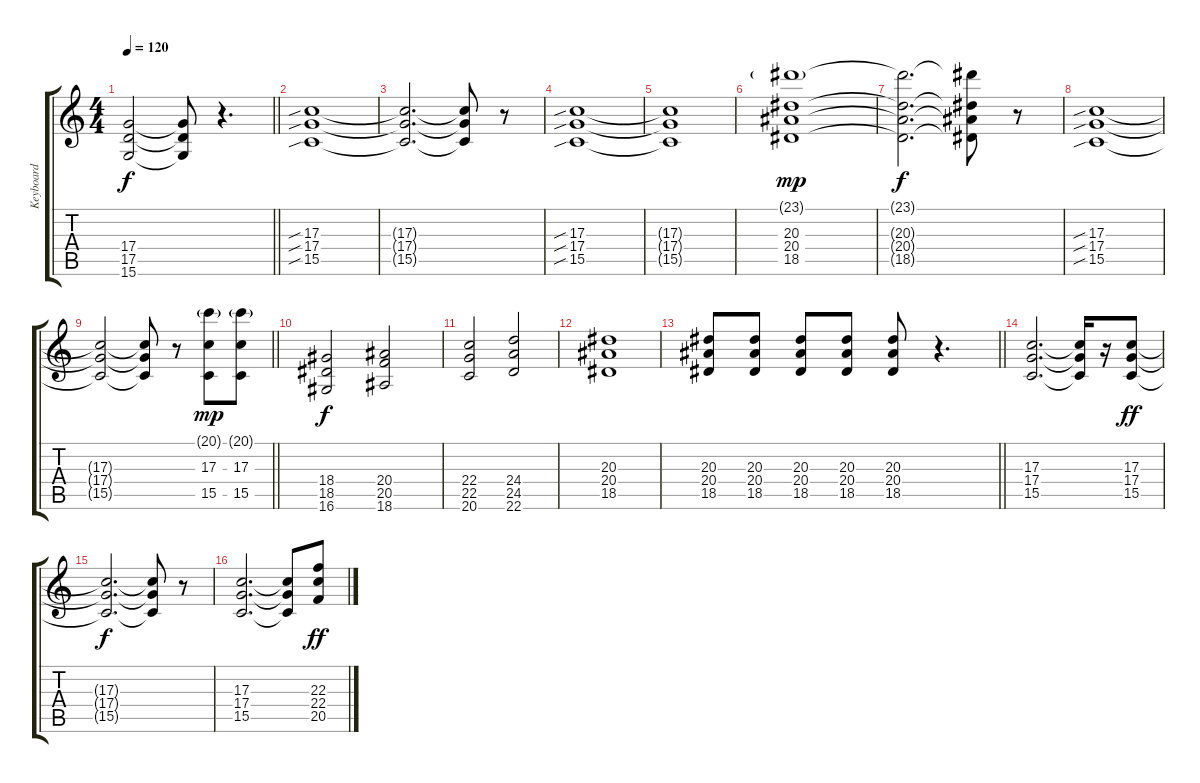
\track ("Keyboard" "Keyboard") {instrument rockorgan}
\staff {score tabs}
\tuning (E4 B3 G3 D3 A2 E2) {hide}
\ts (4 4)
\tempo 120
\clef g2
\barLineRight lightlight
\ks c
(17.4{t} 17.5{t} 15.6{t}).2{dy f} (17.4{t} 17.5{t} 15.6{t}).8 r.4{d} |
\section ("" "")
(17.3{sib} 17.4{sib} 15.5{sib}).1 |
(17.3{t} 17.4{t} 15.5{t}).2{d} (17.3{t} 17.4{t} 15.5{t}).8 r.8 |
(17.3{sib} 17.4{sib} 15.5{sib}).1 |
(17.3{t} 17.4{t} 15.5{t}).1 |
(23.1{g} 20.3 20.4 18.5).1{dy mp} |
(23.1{t} 20.3{t} 20.4{t} 18.5{t}).2{d dy f} (23.1{t} 20.3{t} 20.4{t} 18.5{t}).8 r.8 |
(17.3{sib} 17.4{sib} 15.5{sib}).1 |
\barLineRight lightlight
(17.3{t} 17.4{t} 15.5{t}).2 (17.3{t} 17.4{t} 15.5{t}).8 r.8 (20.1{g} 17.3 15.5).8{dy mp} (20.1{g} 17.3 15.5).8 |
\section ("" "")
(18.4 18.5 16.6).2{dy f} (20.4 20.5 18.6).2 |
(22.4 22.5 20.6).2 (24.4 24.5 22.6).2 |
(20.3 20.4 18.5).1 |
\barLineRight lightlight
(20.3 20.4 18.5).8 (20.3 20.4 18.5).8 (20.3 20.4 18.5).8 (20.3 20.4 18.5).8 (20.3 20.4 18.5).8 r.4{d} |
\section ("" "")
(17.3 17.4 15.5).2{d volume 5} (17.3{t} 17.4{t} 15.5{t}).16 r.16 (17.3 17.4 15.5).8{dy ff} |
(17.3{t} 17.4{t} 15.5{t}).2{d dy f} (17.3{t} 17.4{t} 15.5{t}).8 r.8 |
(17.3 17.4 15.5).2{d} (17.3{t} 17.4{t} 15.5{t}).8 (22.3 22.4 20.5).8{dy ff}
